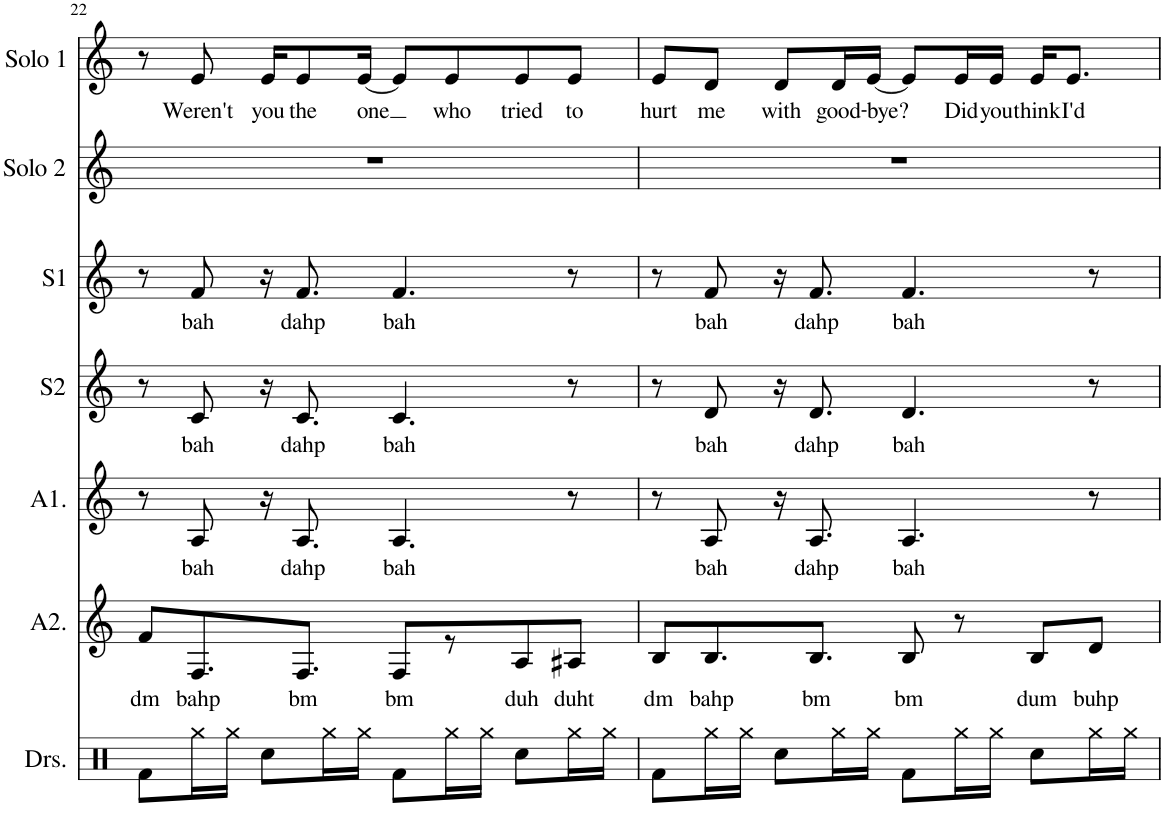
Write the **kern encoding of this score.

**kern	**kern	**text	**kern	**text	**kern	**text	**kern	**text	**kern	**kern	**text
*part7	*part6	*part6	*part5	*part5	*part4	*part4	*part3	*part3	*part2	*part1	*part1
*staff7	*staff6	*staff6	*staff5	*staff5	*staff4	*staff4	*staff3	*staff3	*staff2	*staff1	*staff1
*I"Drumset	*I"Alto 2	*	*I"Alto 1	*	*I"Soprano 2	*	*I"Soprano 1	*	*I"Solo 2	*I"Solo 1	*
*I'Drs.	*I'A2.	*	*I'A1.	*	*I'S2	*	*I'S1	*	*I'Solo 2	*I'Solo 1	*
!!LO:PB:g=z
*clefX	*clefG2	*	*clefG2	*	*clefG2	*	*clefG2	*	*clefG2	*clefG2	*
*k[]	*k[]	*	*k[]	*	*k[]	*	*k[]	*	*k[]	*k[]	*
*M4/4	*M4/4	*	*M4/4	*	*M4/4	*	*M4/4	*	*M4/4	*M4/4	*
=22	=22	=22	=22	=22	=22	=22	=22	=22	=22	=22	=22
!	!	!LO:LY:b	!	!	!	!	!	!	!	!	!
8Rf\L	8f/L	dm	8r	.	8r	.	8r	.	1r	8r	.
!	!	!LO:LY:b	!	!LO:LY:b	!	!LO:LY:b	!	!LO:LY:b	!	!	!LO:LY:b
16Rgg\L	8.F/	bahp	8A/	bah	8c/	bah	8f/	bah	.	8e/	Weren't
16Rgg\JJ	.	.	.	.	.	.	.	.	.	.	.
!	!	!	!	!	!	!	!	!	!	!	!LO:LY:b
8Rcc\L	.	.	16r	.	16r	.	16r	.	.	16e/KL	you
!	!	!LO:LY:b	!	!LO:LY:b	!	!LO:LY:b	!	!LO:LY:b	!	!	!LO:LY:b
.	8.F/J	bm	8.A/	dahp	8.c/	dahp	8.f/	dahp	.	8e/	the
16Rgg\L	.	.	.	.	.	.	.	.	.	.	.
!	!	!	!	!	!	!	!	!	!	!	!LO:LY:b
16Rgg\JJ	.	.	.	.	.	.	.	.	.	[16e/Jk	one
!	!	!LO:LY:b	!	!LO:LY:b	!	!LO:LY:b	!	!LO:LY:b	!	!	!
8Rf\L	8F/L	bm	4.A/	bah	4.c/	bah	4.f/	bah	.	8e/L]	.
!	!	!	!	!	!	!	!	!	!	!	!LO:LY:b
16Rgg\L	8r	.	.	.	.	.	.	.	.	8e/	who
16Rgg\JJ	.	.	.	.	.	.	.	.	.	.	.
!	!	!LO:LY:b	!	!	!	!	!	!	!	!	!LO:LY:b
8Rcc\L	8A/	duh	.	.	.	.	.	.	.	8e/	tried
!	!	!LO:LY:b	!	!	!	!	!	!	!	!	!LO:LY:b
16Rgg\L	8A#X/J	duht	8r	.	8r	.	8r	.	.	8e/J	to
16Rgg\JJ	.	.	.	.	.	.	.	.	.	.	.
=23	=23	=23	=23	=23	=23	=23	=23	=23	=23	=23	=23
!	!	!LO:LY:b	!	!	!	!	!	!	!	!	!LO:LY:b
8Rf\L	8B/L	dm	8r	.	8r	.	8r	.	1r	8e/L	hurt
!	!	!LO:LY:b	!	!LO:LY:b	!	!LO:LY:b	!	!LO:LY:b	!	!	!LO:LY:b
16Rgg\L	8.B/	bahp	8A/	bah	8d/	bah	8f/	bah	.	8d/J	me
16Rgg\JJ	.	.	.	.	.	.	.	.	.	.	.
!	!	!	!	!	!	!	!	!	!	!	!LO:LY:b
8Rcc\L	.	.	16r	.	16r	.	16r	.	.	8d/L	with
!	!	!LO:LY:b	!	!LO:LY:b	!	!LO:LY:b	!	!LO:LY:b	!	!	!
.	8.B/J	bm	8.A/	dahp	8.d/	dahp	8.f/	dahp	.	.	.
!	!	!	!	!	!	!	!	!	!	!	!LO:LY:b
16Rgg\L	.	.	.	.	.	.	.	.	.	16d/L	good-
!	!	!	!	!	!	!	!	!	!	!	!LO:LY:b
16Rgg\JJ	.	.	.	.	.	.	.	.	.	[16e/JJ	-bye?
!	!	!LO:LY:b	!	!LO:LY:b	!	!LO:LY:b	!	!LO:LY:b	!	!	!
8Rf\L	8B/	bm	4.A/	bah	4.d/	bah	4.f/	bah	.	8e/L]	.
!	!	!	!	!	!	!	!	!	!	!	!LO:LY:b
16Rgg\L	8r	.	.	.	.	.	.	.	.	16e/L	Did
!	!	!	!	!	!	!	!	!	!	!	!LO:LY:b
16Rgg\JJ	.	.	.	.	.	.	.	.	.	16e/JJ	you
!	!	!LO:LY:b	!	!	!	!	!	!	!	!	!LO:LY:b
8Rcc\L	8B/L	dum	.	.	.	.	.	.	.	16e/KL	think
!	!	!	!	!	!	!	!	!	!	!	!LO:LY:b
.	.	.	.	.	.	.	.	.	.	8.e/J	I'd
!	!	!LO:LY:b	!	!	!	!	!	!	!	!	!
16Rgg\L	8d/J	buhp	8r	.	8r	.	8r	.	.	.	.
16Rgg\JJ	.	.	.	.	.	.	.	.	.	.	.
=	=	=	=	=	=	=	=	=	=	=	=
*-	*-	*-	*-	*-	*-	*-	*-	*-	*-	*-	*-
